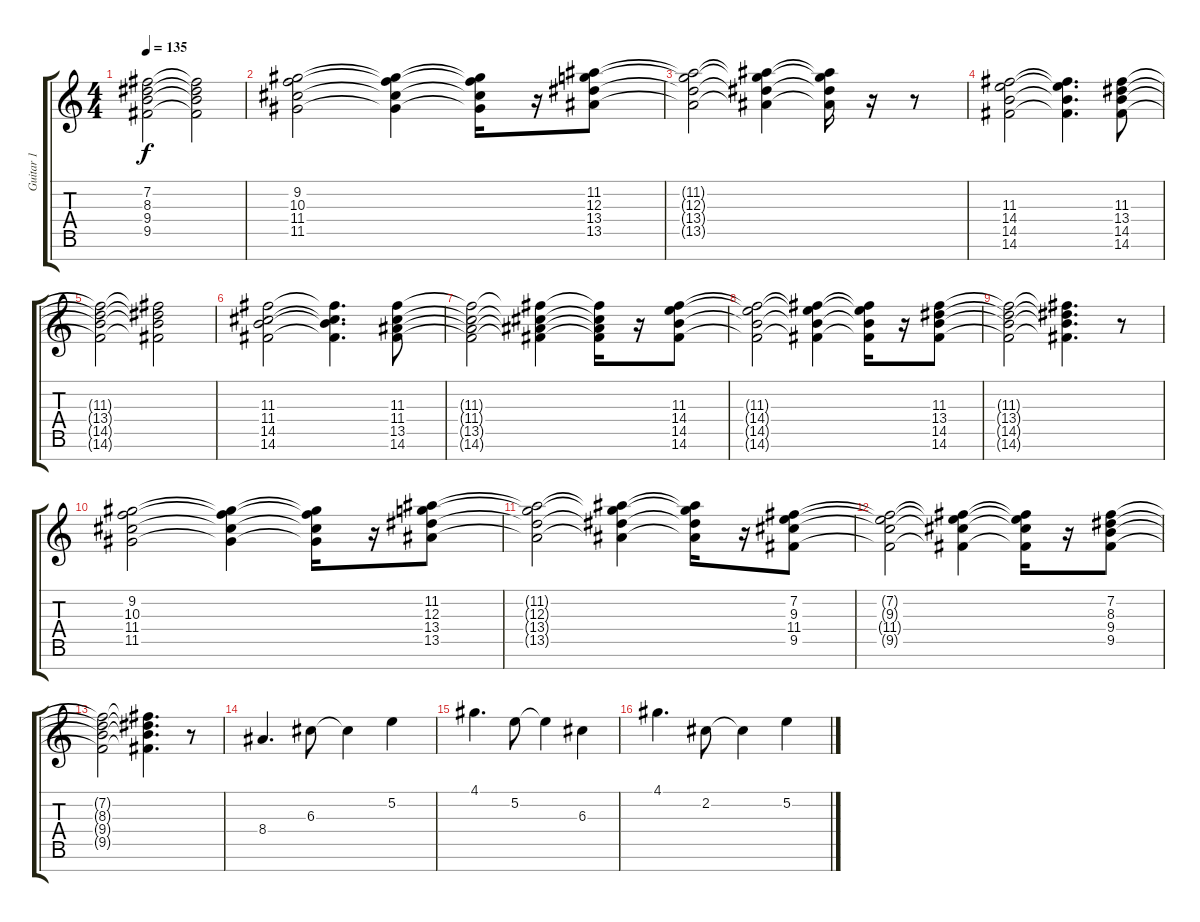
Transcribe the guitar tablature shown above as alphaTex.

\track ("Guitar 1" "Guitar 1") {instrument electricguitarmuted}
\staff {score tabs}
\tuning (E4 B3 G3 D3 A2 E2 B1) {hide}
\ts (4 4)
\tempo 135
\clef g2
\ks c
(7.2{t} 8.3{t} 9.4{t} 9.5{t}).2{dy f} (7.2{t} 8.3{t} 9.4{t} 9.5{t}).2 |
(9.2 10.3 11.4 11.5).2 (9.2{t} 10.3{t} 11.4{t} 11.5{t}).4 (9.2{t} 10.3{t} 11.4{t} 11.5{t}).16 r.16 (11.2 12.3 13.4 13.5).8 |
(11.2{t} 12.3{t} 13.4{t} 13.5{t}).2 (11.2{t} 12.3{t} 13.4{t} 13.5{t}).4 (11.2{t} 12.3{t} 13.4{t} 13.5{t}).16 r.16 r.8 |
(11.3 14.4 14.5 14.6).2 (11.3{t} 14.4{t} 14.5{t} 14.6{t}).4{d} (11.3 13.4 14.5 14.6).8 |
(11.3{t} 13.4{t} 14.5{t} 14.6{t}).2 (11.3{t} 13.4{t} 14.5{t} 14.6{t}).2 |
(11.3 11.4 14.5 14.6).2 (11.3{t} 11.4{t} 14.5{t} 14.6{t}).4{d} (11.3 11.4 13.5 14.6).8 |
(11.3{t} 11.4{t} 13.5{t} 14.6{t}).2 (11.3{t} 11.4{t} 13.5{t} 14.6{t}).4 (11.3{t} 11.4{t} 13.5{t} 14.6{t}).16 r.16 (11.3 14.4 14.5 14.6).8 |
(11.3{t} 14.4{t} 14.5{t} 14.6{t}).2 (11.3{t} 14.4{t} 14.5{t} 14.6{t}).4 (11.3{t} 14.4{t} 14.5{t} 14.6{t}).16 r.16 (11.3 13.4 14.5 14.6).8 |
(11.3{t} 13.4{t} 14.5{t} 14.6{t}).2 (11.3{t} 13.4{t} 14.5{t} 14.6{t}).4{d} r.8 |
(9.2 10.3 11.4 11.5).2 (9.2{t} 10.3{t} 11.4{t} 11.5{t}).4 (9.2{t} 10.3{t} 11.4{t} 11.5{t}).16 r.16 (11.2 12.3 13.4 13.5).8 |
(11.2{t} 12.3{t} 13.4{t} 13.5{t}).2 (11.2{t} 12.3{t} 13.4{t} 13.5{t}).4 (11.2{t} 12.3{t} 13.4{t} 13.5{t}).16 r.16 (7.2 9.3 11.4 9.5).8 |
(7.2{t} 9.3{t} 11.4{t} 9.5{t}).2 (7.2{t} 9.3{t} 11.4{t} 9.5{t}).4 (7.2{t} 9.3{t} 11.4{t} 9.5{t}).16 r.16 (7.2 8.3 9.4 9.5).8 |
(7.2{t} 8.3{t} 9.4{t} 9.5{t}).2 (7.2{t} 8.3{t} 9.4{t} 9.5{t}).4{d} r.8 |
8.4.4{d} 6.3.8 6.3{t}.4 5.2.4 |
4.1.4{d} 5.2.8 5.2{t}.4 6.3.4 |
4.1.4{d} 2.2.8 2.2{t}.4 5.2.4
